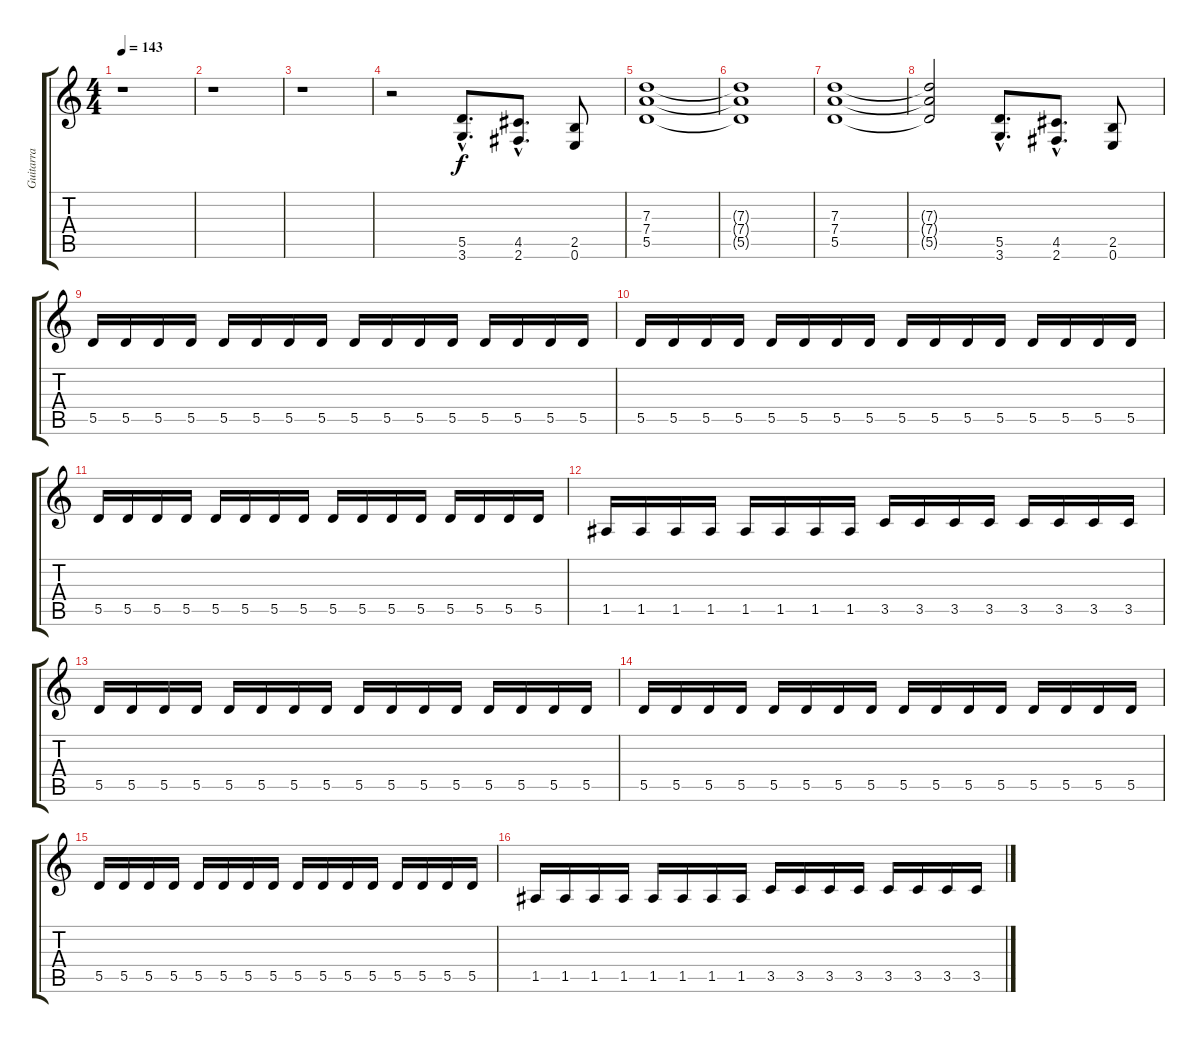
\track ("Guitarra" "Guitarra") {instrument distortionguitar}
\staff {score tabs}
\tuning (E4 B3 G3 D3 A2 E2) {hide}
\ts (4 4)
\tempo 143
\clef g2
\ks c
r.1{dy f instrument distortionguitar} |
r.1 |
r.1 |
r.2 (5.5{hac} 3.6{hac}).8{d} (4.5{hac} 2.6{hac}).8{d} (2.5 0.6).8 |
(7.3 7.4 5.5).1 |
(7.3{t} 7.4{t} 5.5{t}).1 |
(7.3 7.4 5.5).1 |
(7.3{t} 7.4{t} 5.5{t}).2 (5.5{hac} 3.6{hac}).8{d} (4.5{hac} 2.6{hac}).8{d} (2.5 0.6).8 |
5.5.16 5.5.16 5.5.16 5.5.16 5.5.16 5.5.16 5.5.16 5.5.16 5.5.16 5.5.16 5.5.16 5.5.16 5.5.16 5.5.16 5.5.16 5.5.16 |
5.5.16 5.5.16 5.5.16 5.5.16 5.5.16 5.5.16 5.5.16 5.5.16 5.5.16 5.5.16 5.5.16 5.5.16 5.5.16 5.5.16 5.5.16 5.5.16 |
5.5.16 5.5.16 5.5.16 5.5.16 5.5.16 5.5.16 5.5.16 5.5.16 5.5.16 5.5.16 5.5.16 5.5.16 5.5.16 5.5.16 5.5.16 5.5.16 |
1.5.16 1.5.16 1.5.16 1.5.16 1.5.16 1.5.16 1.5.16 1.5.16 3.5.16 3.5.16 3.5.16 3.5.16 3.5.16 3.5.16 3.5.16 3.5.16 |
5.5.16 5.5.16 5.5.16 5.5.16 5.5.16 5.5.16 5.5.16 5.5.16 5.5.16 5.5.16 5.5.16 5.5.16 5.5.16 5.5.16 5.5.16 5.5.16 |
5.5.16 5.5.16 5.5.16 5.5.16 5.5.16 5.5.16 5.5.16 5.5.16 5.5.16 5.5.16 5.5.16 5.5.16 5.5.16 5.5.16 5.5.16 5.5.16 |
5.5.16 5.5.16 5.5.16 5.5.16 5.5.16 5.5.16 5.5.16 5.5.16 5.5.16 5.5.16 5.5.16 5.5.16 5.5.16 5.5.16 5.5.16 5.5.16 |
1.5.16 1.5.16 1.5.16 1.5.16 1.5.16 1.5.16 1.5.16 1.5.16 3.5.16 3.5.16 3.5.16 3.5.16 3.5.16 3.5.16 3.5.16 3.5.16
